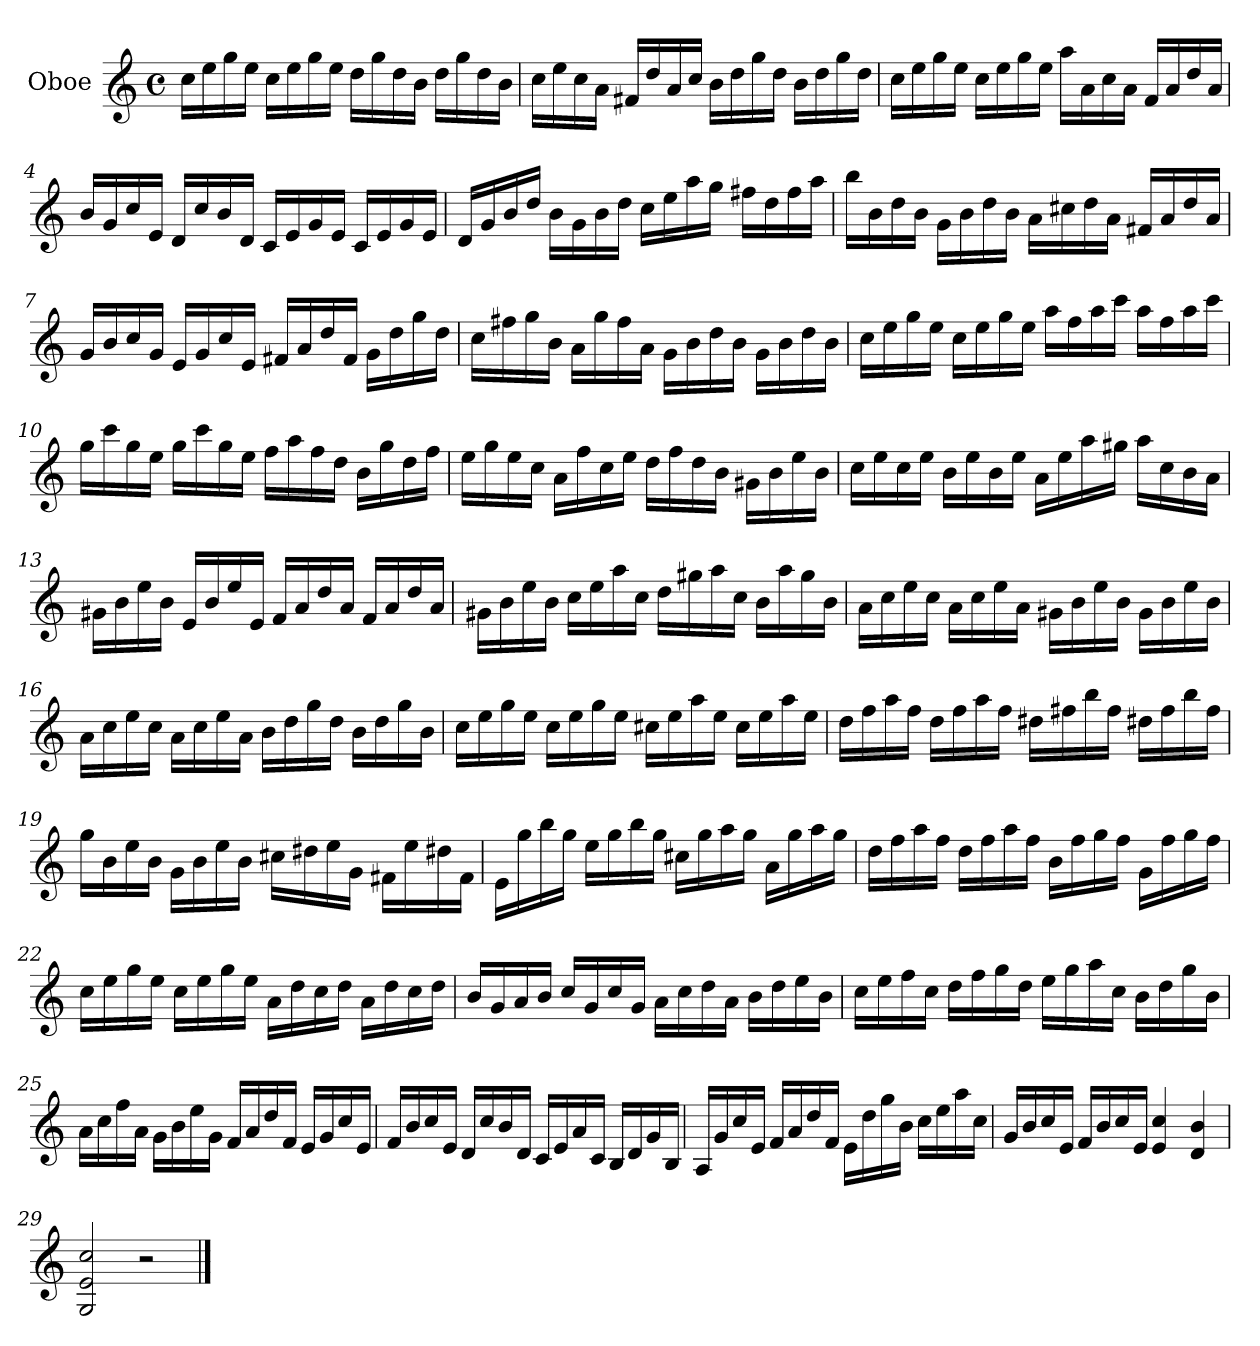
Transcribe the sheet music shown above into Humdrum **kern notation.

**kern
*part1
*staff1
*I"Oboe
*I'Ob
*clefG2
*k[]
*M4/4
*met(c)
*MM60
=1
16cc\LL
16ee\
16gg\
16ee\JJ
16cc\LL
16ee\
16gg\
16ee\JJ
16dd\LL
16gg\
16dd\
16b\JJ
16dd\LL
16gg\
16dd\
16b\JJ
=2
16cc\LL
16ee\
16cc\
16a\JJ
16f#X/LL
16dd/
16a/
16cc/JJ
16b\LL
16dd\
16gg\
16dd\JJ
16b\LL
16dd\
16gg\
16dd\JJ
!!LO:LB:g=z
=3
16cc\LL
16ee\
16gg\
16ee\JJ
16cc\LL
16ee\
16gg\
16ee\JJ
16aa\LL
16a\
16cc\
16a\JJ
16f/LL
16a/
16dd/
16a/JJ
=4
16b/LL
16g/
16cc/
16e/JJ
16d/LL
16cc/
16b/
16d/JJ
16c/LL
16e/
16g/
16e/JJ
16c/LL
16e/
16g/
16e/JJ
!!LO:LB:g=z
=5
16d/LL
16g/
16b/
16dd/JJ
16b\LL
16g\
16b\
16dd\JJ
16cc\LL
16ee\
16aa\
16gg\JJ
16ff#X\LL
16dd\
16ff#\
16aa\JJ
=6
16bb\LL
16b\
16dd\
16b\JJ
16g\LL
16b\
16dd\
16b\JJ
16a\LL
16cc#X\
16dd\
16a\JJ
16f#X/LL
16a/
16dd/
16a/JJ
!!LO:LB:g=z
=7
16g/LL
16b/
16cc/
16g/JJ
16e/LL
16g/
16cc/
16e/JJ
16f#X/LL
16a/
16dd/
16f#/JJ
16g\LL
16dd\
16gg\
16dd\JJ
=8
16cc\LL
16ff#X\
16gg\
16b\JJ
16a\LL
16gg\
16ff#\
16a\JJ
16g\LL
16b\
16dd\
16b\JJ
16g\LL
16b\
16dd\
16b\JJ
!!LO:LB:g=z
=9
16cc\LL
16ee\
16gg\
16ee\JJ
16cc\LL
16ee\
16gg\
16ee\JJ
16aa\LL
16ff\
16aa\
16ccc\JJ
16aa\LL
16ff\
16aa\
16ccc\JJ
=10
16gg\LL
16ccc\
16gg\
16ee\JJ
16gg\LL
16ccc\
16gg\
16ee\JJ
16ff\LL
16aa\
16ff\
16dd\JJ
16b\LL
16gg\
16dd\
16ff\JJ
!!LO:LB:g=z
=11
16ee\LL
16gg\
16ee\
16cc\JJ
16a\LL
16ff\
16cc\
16ee\JJ
16dd\LL
16ff\
16dd\
16b\JJ
16g#X\LL
16b\
16ee\
16b\JJ
=12
16cc\LL
16ee\
16cc\
16ee\JJ
16b\LL
16ee\
16b\
16ee\JJ
16a\LL
16ee\
16aa\
16gg#X\JJ
16aa\LL
16cc\
16b\
16a\JJ
!!LO:LB:g=z
=13
16g#X\LL
16b\
16ee\
16b\JJ
16e/LL
16b/
16ee/
16e/JJ
16f/LL
16a/
16dd/
16a/JJ
16f/LL
16a/
16dd/
16a/JJ
=14
16g#X\LL
16b\
16ee\
16b\JJ
16cc\LL
16ee\
16aa\
16cc\JJ
16dd\LL
16gg#X\
16aa\
16cc\JJ
16b\LL
16aa\
16gg#\
16b\JJ
!!LO:LB:g=z
=15
16a\LL
16cc\
16ee\
16cc\JJ
16a\LL
16cc\
16ee\
16a\JJ
16g#X\LL
16b\
16ee\
16b\JJ
16g#\LL
16b\
16ee\
16b\JJ
=16
16a\LL
16cc\
16ee\
16cc\JJ
16a\LL
16cc\
16ee\
16a\JJ
16b\LL
16dd\
16gg\
16dd\JJ
16b\LL
16dd\
16gg\
16b\JJ
!!LO:LB:g=z
=17
16cc\LL
16ee\
16gg\
16ee\JJ
16cc\LL
16ee\
16gg\
16ee\JJ
16cc#X\LL
16ee\
16aa\
16ee\JJ
16cc#\LL
16ee\
16aa\
16ee\JJ
=18
16dd\LL
16ff\
16aa\
16ff\JJ
16dd\LL
16ff\
16aa\
16ff\JJ
16dd#X\LL
16ff#X\
16bb\
16ff#\JJ
16dd#X\LL
16ff#\
16bb\
16ff#\JJ
!!LO:LB:g=z
=19
16gg\LL
16b\
16ee\
16b\JJ
16g\LL
16b\
16ee\
16b\JJ
16cc#X\LL
16dd#X\
16ee\
16g\JJ
16f#X\LL
16ee\
16dd#X\
16f#\JJ
=20
16e\LL
16gg\
16bb\
16gg\JJ
16ee\LL
16gg\
16bb\
16gg\JJ
16cc#X\LL
16gg\
16aa\
16gg\JJ
16a\LL
16gg\
16aa\
16gg\JJ
!!LO:PB:g=z
=21
16dd\LL
16ff\
16aa\
16ff\JJ
16dd\LL
16ff\
16aa\
16ff\JJ
16b\LL
16ff\
16gg\
16ff\JJ
16g\LL
16ff\
16gg\
16ff\JJ
=22
16cc\LL
16ee\
16gg\
16ee\JJ
16cc\LL
16ee\
16gg\
16ee\JJ
16a\LL
16dd\
16cc\
16dd\JJ
16a\LL
16dd\
16cc\
16dd\JJ
!!LO:LB:g=z
=23
16b/LL
16g/
16a/
16b/JJ
16cc/LL
16g/
16cc/
16g/JJ
16a\LL
16cc\
16dd\
16a\JJ
16b\LL
16dd\
16ee\
16b\JJ
=24
16cc\LL
16ee\
16ff\
16cc\JJ
16dd\LL
16ff\
16gg\
16dd\JJ
16ee\LL
16gg\
16aa\
16cc\JJ
16b\LL
16dd\
16gg\
16b\JJ
!!LO:LB:g=z
=25
16a\LL
16cc\
16ff\
16a\JJ
16g\LL
16b\
16ee\
16g\JJ
16f/LL
16a/
16dd/
16f/JJ
16e/LL
16g/
16cc/
16e/JJ
=26
16f/LL
16b/
16cc/
16e/JJ
16d/LL
16cc/
16b/
16d/JJ
16c/LL
16e/
16a/
16c/JJ
16B/LL
16d/
16g/
16B/JJ
!!LO:LB:g=z
=27
16A/LL
16g/
16cc/
16e/JJ
16f/LL
16a/
16dd/
16f/JJ
16e\LL
16dd\
16gg\
16b\JJ
16cc\LL
16ee\
16aa\
16cc\JJ
=28
16g/LL
16b/
16cc/
16e/JJ
16f/LL
16b/
16cc/
16e/JJ
4e/ 4cc/
4d/ 4b/
=29
2G/ 2e/ 2cc/
2r
==
*-
